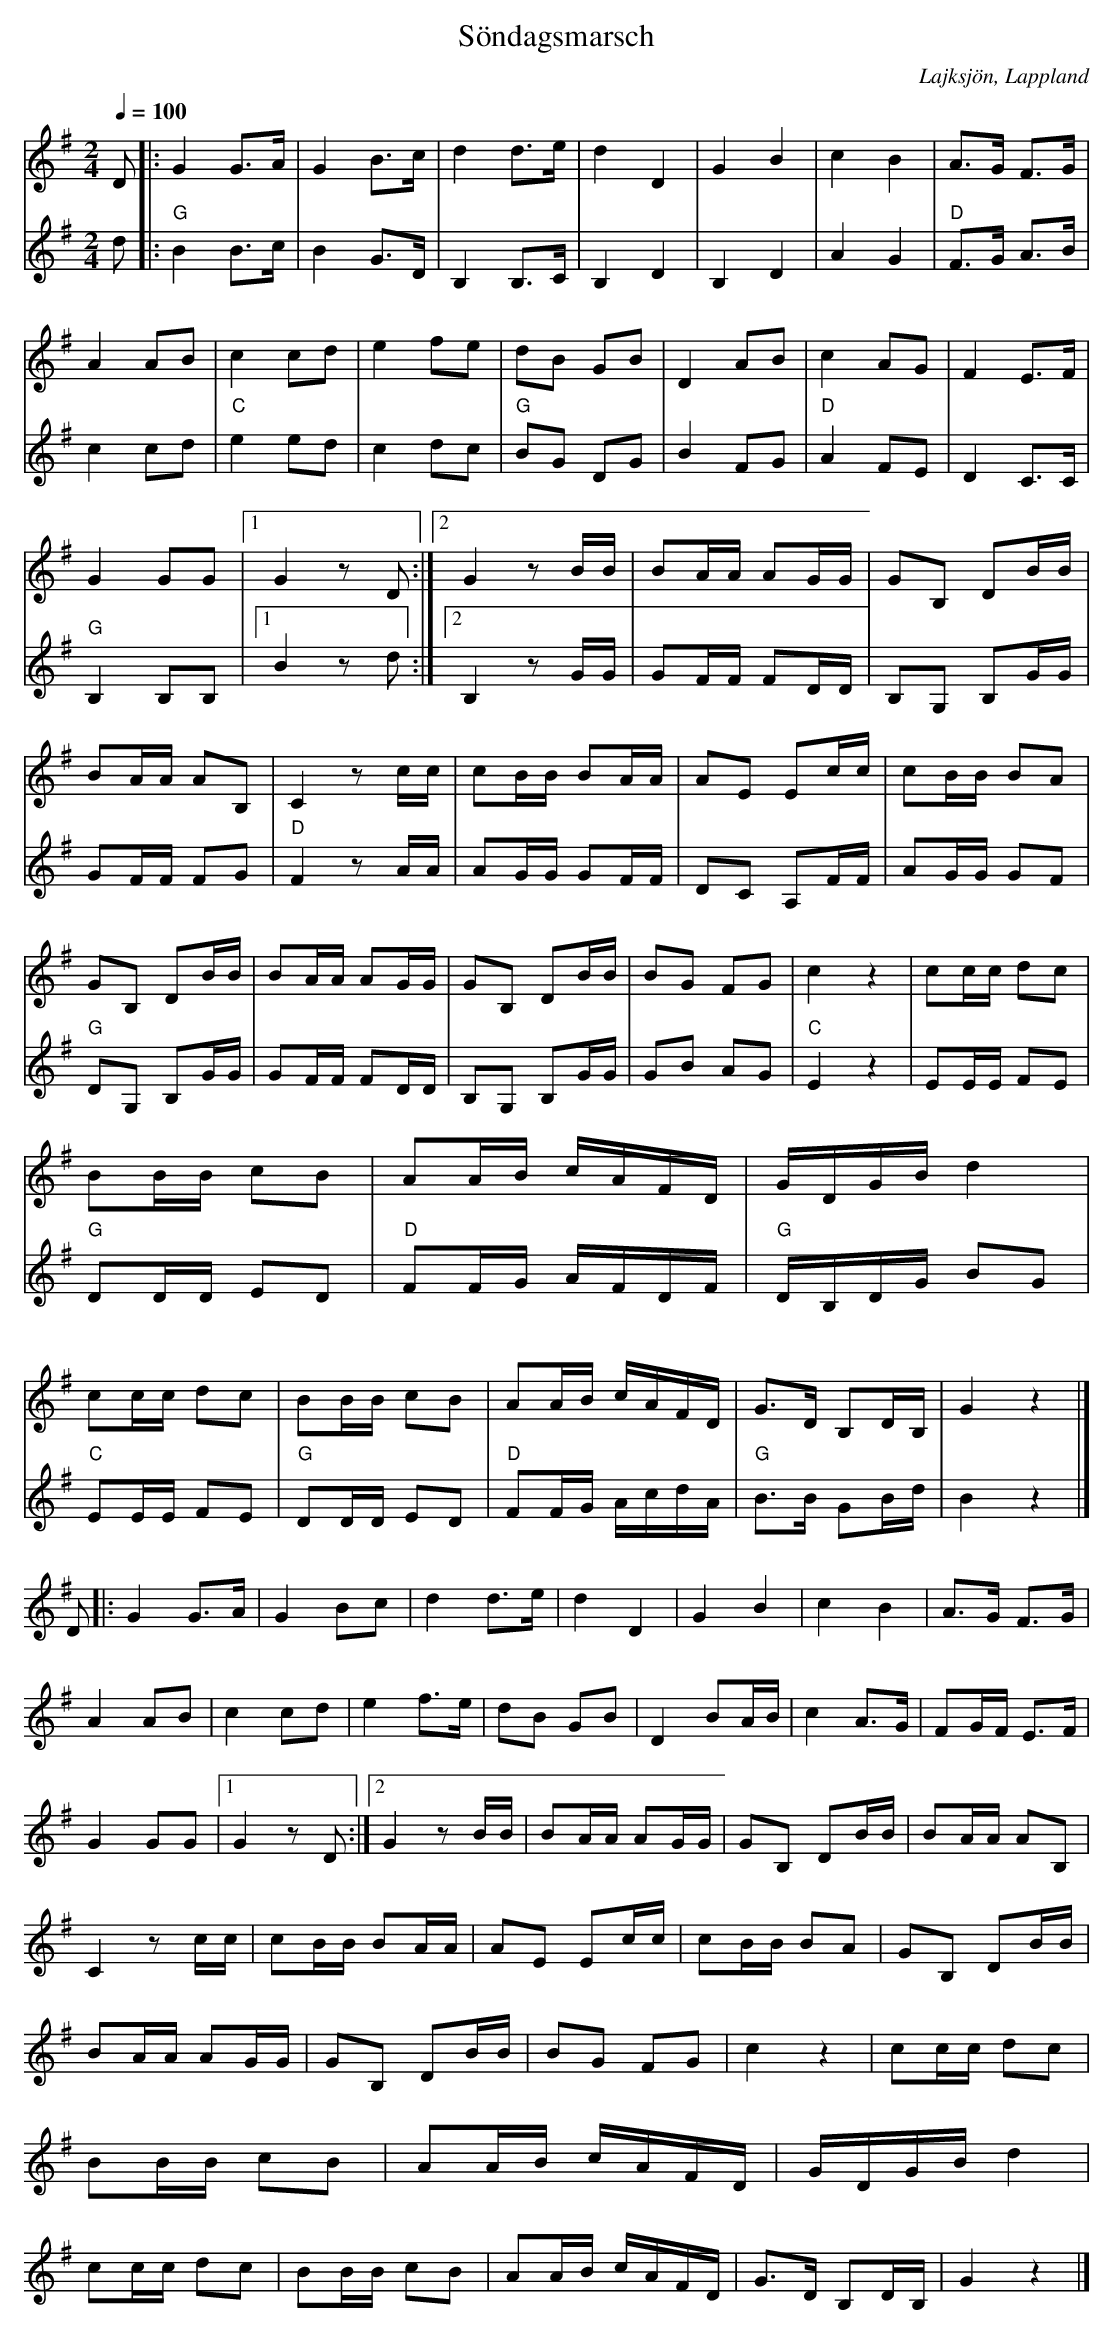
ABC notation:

X:1
T:Söndagsmarsch
O:Lajksjön, Lappland
Q:1/4=100
M:2/4
L:1/16
K:G
V:1
D2|:G4 G3A|G4 B3c|d4 d3e|d4 D4|G4 B4|c4 B4|A3G F3G|A4 A2B2|c4 c2d2|e4 f2e2|d2B2 G2B2|D4 A2B2|c4 A2G2|F4 E3F|G4 G2G2|1 G4 z2 D2:|2 G4 z2 BB| B2AA A2GG | G2B,2 D2BB| B2AA A2B,2| C4 z2 cc|c2BB B2AA| A2E2 E2cc| c2BB B2A2 | G2B,2 D2BB| B2AA A2GG|G2B,2 D2BB| B2G2 F2G2|c4 z4| c2cc d2c2|B2BB c2B2|A2AB cAFD|GDGB d4| c2cc d2c2|B2BB c2B2|A2AB cAFD| G3D B,2DB,|G4 z4 |]
V:2
d2|:"G" B4 B3c|B4 G3D|B,4 B,3C|B,4 D4| B,4 D4| A4 G4|"D" F3G A3B| c4 c2d2|"C" e4 e2d2| c4 d2c2|"G" B2G2 D2G2 |B4 F2G2|"D" A4 F2E2| D4 C3C |"G" B,4 B,2B,2 |1 B4 z2 d2:|2 B,4 z2 GG| G2FF F2DD | B,2G,2 B,2GG| G2FF F2G2|"D" F4 z2 AA| A2GG G2FF| D2C2 A,2FF| A2GG G2F2|"G" D2G,2 B,2GG|G2FF F2DD|B,2G,2 B,2GG|G2B2 A2G2|"C" E4 z4| E2EE F2E2|"G" D2DD E2D2|"D" F2FG AFDF|"G" DB,DG B2G2|"C" E2EE F2E2|"G" D2DD E2D2|"D" F2FG AcdA|"G" B3B G2Bd| B4 z4|]
Q:1/4=100
M:2/4
L:1/16
K:G
V:1
D2|:G4 G3A|G4 B2c2|d4 d3e|d4 D4|G4 B4|c4 B4|A3G F3G|A4 A2B2|c4 c2d2|e4 f3e|d2B2 G2B2|D4 B2AB|c4 A3G|F2GF E3F|G4 G2G2|1 G4 z2 D2:|2 G4 z2 BB| B2AA A2GG | G2B,2 D2BB| B2AA A2B,2| C4 z2 cc|c2BB B2AA| A2E2 E2cc| c2BB B2A2 | G2B,2 D2BB| B2AA A2GG|G2B,2 D2BB| B2G2 F2G2|c4 z4| c2cc d2c2|B2BB c2B2|A2AB cAFD|GDGB d4| c2cc d2c2|B2BB c2B2|A2AB cAFD| G3D B,2DB,|G4 z4 |]
